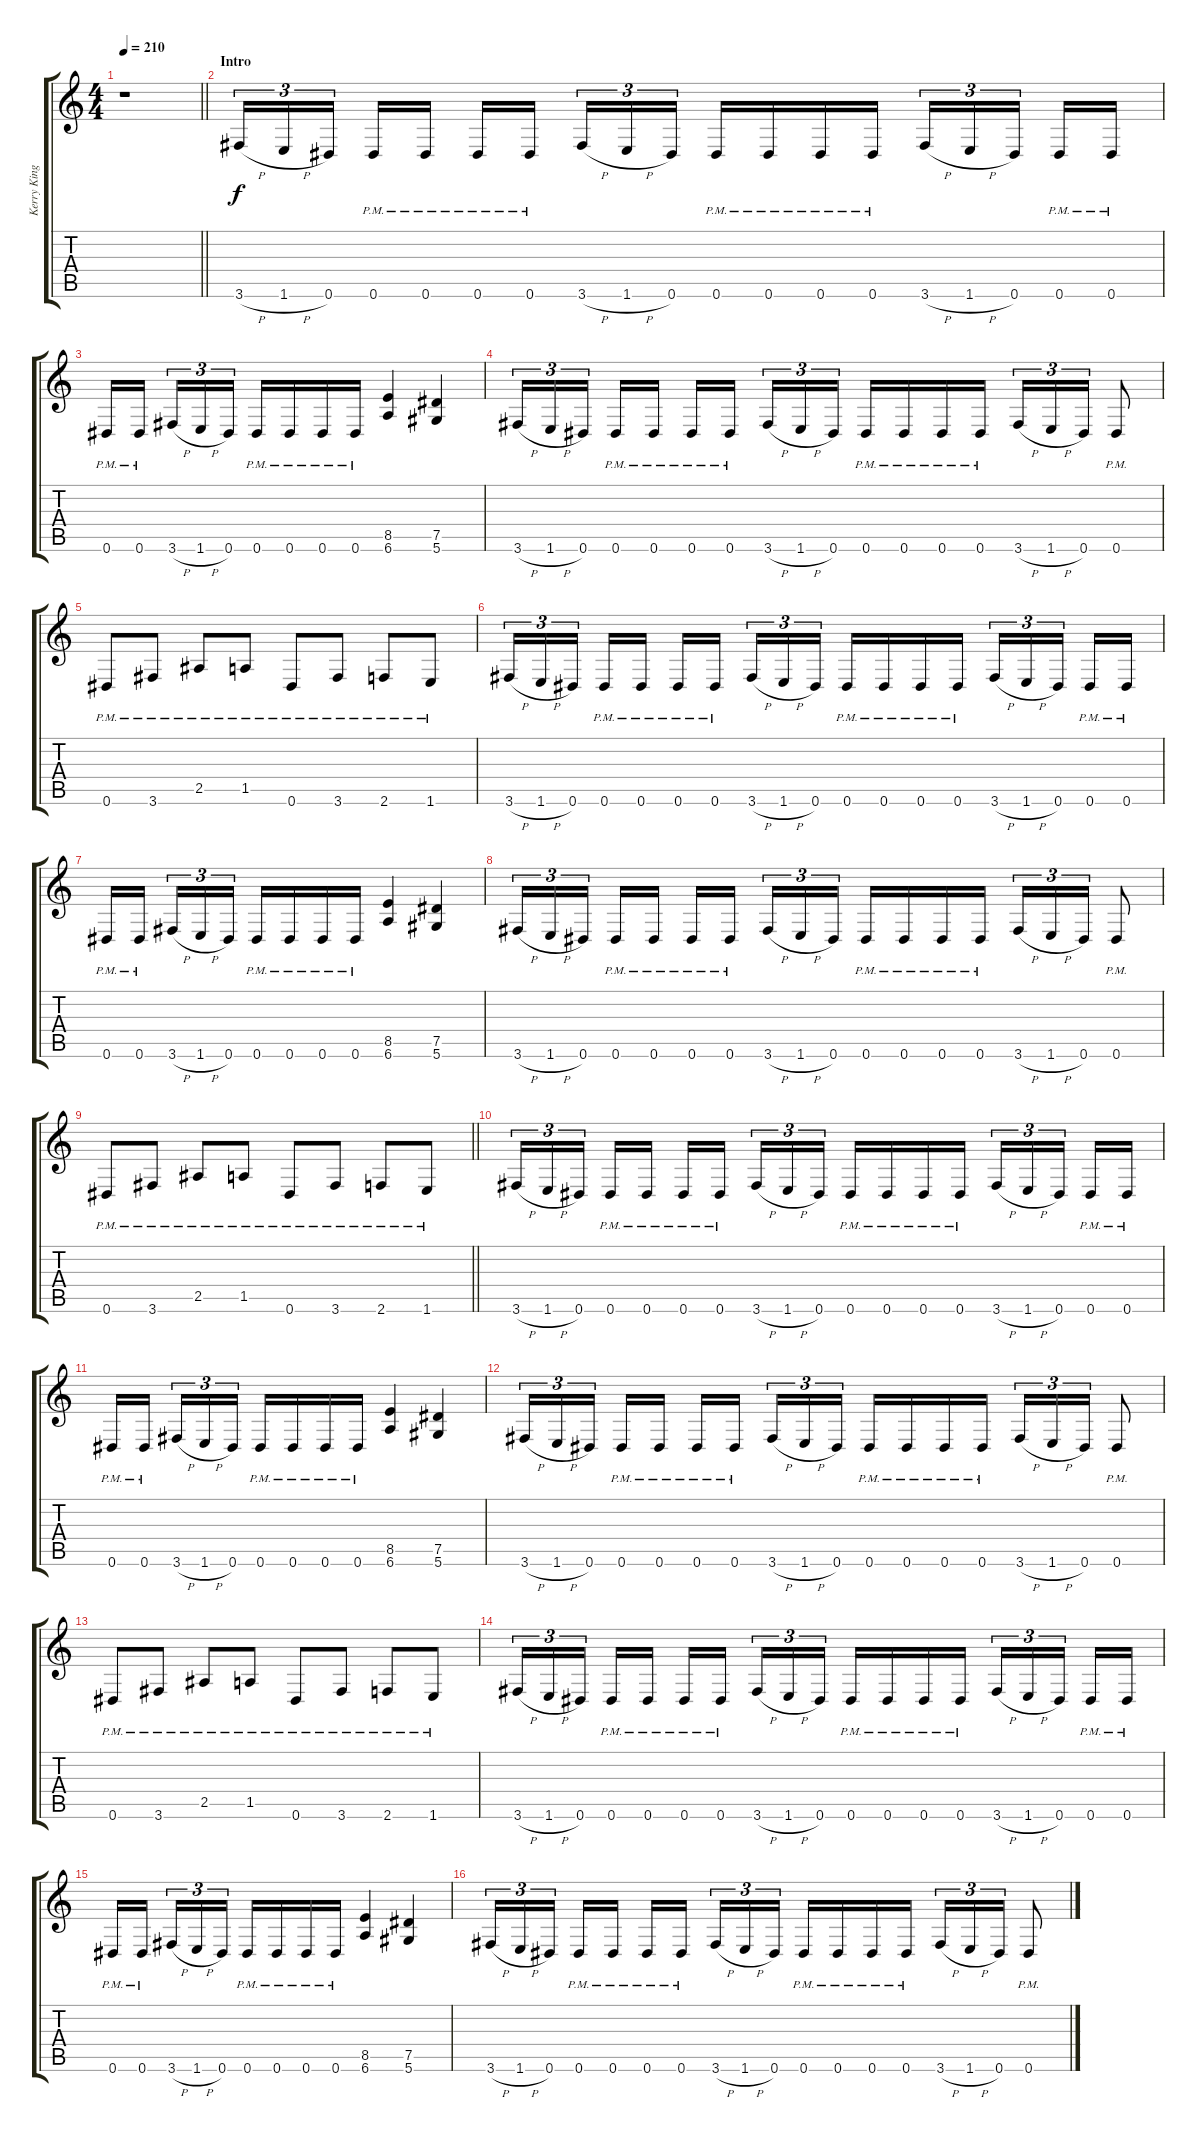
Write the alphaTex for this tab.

\track ("Kerry King" "Kerry King") {instrument distortionguitar}
\staff {score tabs}
\tuning (Eb4 Bb3 Gb3 Db3 Ab2 Eb2) {hide}
\ts (4 4)
\tempo 210
\clef g2
\barLineRight lightlight
\ks c
r.1{dy f instrument distortionguitar} |
\section ("" "Intro")
3.6{h}.16{tu (3 2)} 1.6{h}.16{tu (3 2)} 0.6.16{tu (3 2)} 0.6{pm}.16 0.6{pm}.16 0.6{pm}.16 0.6{pm}.16 3.6{h}.16{tu (3 2)} 1.6{h}.16{tu (3 2)} 0.6.16{tu (3 2)} 0.6{pm}.16 0.6{pm}.16 0.6{pm}.16 0.6{pm}.16 3.6{h}.16{tu (3 2)} 1.6{h}.16{tu (3 2)} 0.6.16{tu (3 2)} 0.6{pm}.16 0.6{pm}.16 |
0.6{pm}.16 0.6{pm}.16 3.6{h}.16{tu (3 2)} 1.6{h}.16{tu (3 2)} 0.6.16{tu (3 2)} 0.6{pm}.16 0.6{pm}.16 0.6{pm}.16 0.6{pm}.16 (8.5 6.6).4 (7.5 5.6).4 |
3.6{h}.16{tu (3 2)} 1.6{h}.16{tu (3 2)} 0.6.16{tu (3 2)} 0.6{pm}.16 0.6{pm}.16 0.6{pm}.16 0.6{pm}.16 3.6{h}.16{tu (3 2)} 1.6{h}.16{tu (3 2)} 0.6.16{tu (3 2)} 0.6{pm}.16 0.6{pm}.16 0.6{pm}.16 0.6{pm}.16 3.6{h}.16{tu (3 2)} 1.6{h}.16{tu (3 2)} 0.6.16{tu (3 2)} 0.6{pm}.8 |
0.6{pm}.8 3.6{pm}.8 2.5{pm}.8 1.5{pm}.8 0.6{pm}.8 3.6{pm}.8 2.6{pm}.8 1.6{pm}.8 |
3.6{h}.16{tu (3 2)} 1.6{h}.16{tu (3 2)} 0.6.16{tu (3 2)} 0.6{pm}.16 0.6{pm}.16 0.6{pm}.16 0.6{pm}.16 3.6{h}.16{tu (3 2)} 1.6{h}.16{tu (3 2)} 0.6.16{tu (3 2)} 0.6{pm}.16 0.6{pm}.16 0.6{pm}.16 0.6{pm}.16 3.6{h}.16{tu (3 2)} 1.6{h}.16{tu (3 2)} 0.6.16{tu (3 2)} 0.6{pm}.16 0.6{pm}.16 |
0.6{pm}.16 0.6{pm}.16 3.6{h}.16{tu (3 2)} 1.6{h}.16{tu (3 2)} 0.6.16{tu (3 2)} 0.6{pm}.16 0.6{pm}.16 0.6{pm}.16 0.6{pm}.16 (8.5 6.6).4 (7.5 5.6).4 |
3.6{h}.16{tu (3 2)} 1.6{h}.16{tu (3 2)} 0.6.16{tu (3 2)} 0.6{pm}.16 0.6{pm}.16 0.6{pm}.16 0.6{pm}.16 3.6{h}.16{tu (3 2)} 1.6{h}.16{tu (3 2)} 0.6.16{tu (3 2)} 0.6{pm}.16 0.6{pm}.16 0.6{pm}.16 0.6{pm}.16 3.6{h}.16{tu (3 2)} 1.6{h}.16{tu (3 2)} 0.6.16{tu (3 2)} 0.6{pm}.8 |
\barLineRight lightlight
0.6{pm}.8 3.6{pm}.8 2.5{pm}.8 1.5{pm}.8 0.6{pm}.8 3.6{pm}.8 2.6{pm}.8 1.6{pm}.8 |
\section ("" "")
3.6{h}.16{tu (3 2)} 1.6{h}.16{tu (3 2)} 0.6.16{tu (3 2)} 0.6{pm}.16 0.6{pm}.16 0.6{pm}.16 0.6{pm}.16 3.6{h}.16{tu (3 2)} 1.6{h}.16{tu (3 2)} 0.6.16{tu (3 2)} 0.6{pm}.16 0.6{pm}.16 0.6{pm}.16 0.6{pm}.16 3.6{h}.16{tu (3 2)} 1.6{h}.16{tu (3 2)} 0.6.16{tu (3 2)} 0.6{pm}.16 0.6{pm}.16 |
0.6{pm}.16 0.6{pm}.16 3.6{h}.16{tu (3 2)} 1.6{h}.16{tu (3 2)} 0.6.16{tu (3 2)} 0.6{pm}.16 0.6{pm}.16 0.6{pm}.16 0.6{pm}.16 (8.5 6.6).4 (7.5 5.6).4 |
3.6{h}.16{tu (3 2)} 1.6{h}.16{tu (3 2)} 0.6.16{tu (3 2)} 0.6{pm}.16 0.6{pm}.16 0.6{pm}.16 0.6{pm}.16 3.6{h}.16{tu (3 2)} 1.6{h}.16{tu (3 2)} 0.6.16{tu (3 2)} 0.6{pm}.16 0.6{pm}.16 0.6{pm}.16 0.6{pm}.16 3.6{h}.16{tu (3 2)} 1.6{h}.16{tu (3 2)} 0.6.16{tu (3 2)} 0.6{pm}.8 |
0.6{pm}.8 3.6{pm}.8 2.5{pm}.8 1.5{pm}.8 0.6{pm}.8 3.6{pm}.8 2.6{pm}.8 1.6{pm}.8 |
3.6{h}.16{tu (3 2)} 1.6{h}.16{tu (3 2)} 0.6.16{tu (3 2)} 0.6{pm}.16 0.6{pm}.16 0.6{pm}.16 0.6{pm}.16 3.6{h}.16{tu (3 2)} 1.6{h}.16{tu (3 2)} 0.6.16{tu (3 2)} 0.6{pm}.16 0.6{pm}.16 0.6{pm}.16 0.6{pm}.16 3.6{h}.16{tu (3 2)} 1.6{h}.16{tu (3 2)} 0.6.16{tu (3 2)} 0.6{pm}.16 0.6{pm}.16 |
0.6{pm}.16 0.6{pm}.16 3.6{h}.16{tu (3 2)} 1.6{h}.16{tu (3 2)} 0.6.16{tu (3 2)} 0.6{pm}.16 0.6{pm}.16 0.6{pm}.16 0.6{pm}.16 (8.5 6.6).4 (7.5 5.6).4 |
3.6{h}.16{tu (3 2)} 1.6{h}.16{tu (3 2)} 0.6.16{tu (3 2)} 0.6{pm}.16 0.6{pm}.16 0.6{pm}.16 0.6{pm}.16 3.6{h}.16{tu (3 2)} 1.6{h}.16{tu (3 2)} 0.6.16{tu (3 2)} 0.6{pm}.16 0.6{pm}.16 0.6{pm}.16 0.6{pm}.16 3.6{h}.16{tu (3 2)} 1.6{h}.16{tu (3 2)} 0.6.16{tu (3 2)} 0.6{pm}.8
